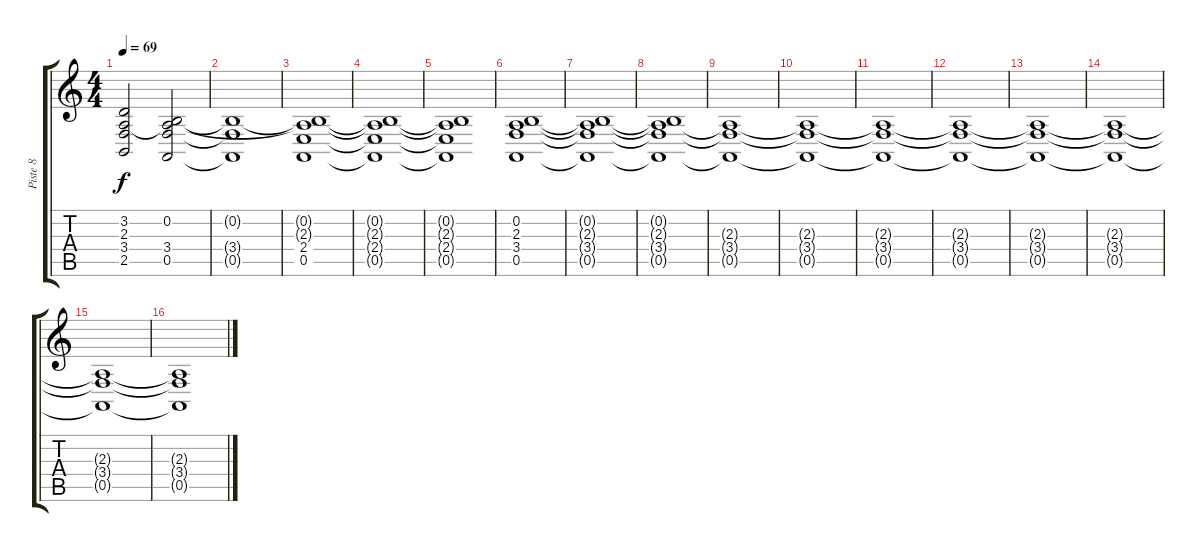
\track ("Piste 8" "Piste 8") {instrument synthstrings2}
\staff {score tabs}
\tuning (E4 B3 G3 D3 A2 E2) {hide}
\ts (4 4)
\tempo 69
\clef g2
\ks c
(3.2{t} 2.3{t} 3.4{t} 2.5{t}).2{dy f} (0.2 2.3{t} 3.4 0.5).2 |
(0.2{t} 3.4{t} 0.5{t}).1 |
(0.2{t} 2.3{t} 2.4 0.5).1 |
(0.2{t} 2.3{t} 2.4{t} 0.5{t}).1 |
(0.2{t} 2.3{t} 2.4{t} 0.5{t}).1 |
(0.2 2.3 3.4 0.5).1 |
(0.2{t} 2.3{t} 3.4{t} 0.5{t}).1 |
(0.2{t} 2.3{t} 3.4{t} 0.5{t}).1 |
(2.3{t} 3.4{t} 0.5{t}).1 |
(2.3{t} 3.4{t} 0.5{t}).1 |
(2.3{t} 3.4{t} 0.5{t}).1 |
(2.3{t} 3.4{t} 0.5{t}).1 |
(2.3{t} 3.4{t} 0.5{t}).1 |
(2.3{t} 3.4{t} 0.5{t}).1 |
(2.3{t} 3.4{t} 0.5{t}).1 |
(2.3{t} 3.4{t} 0.5{t}).1
